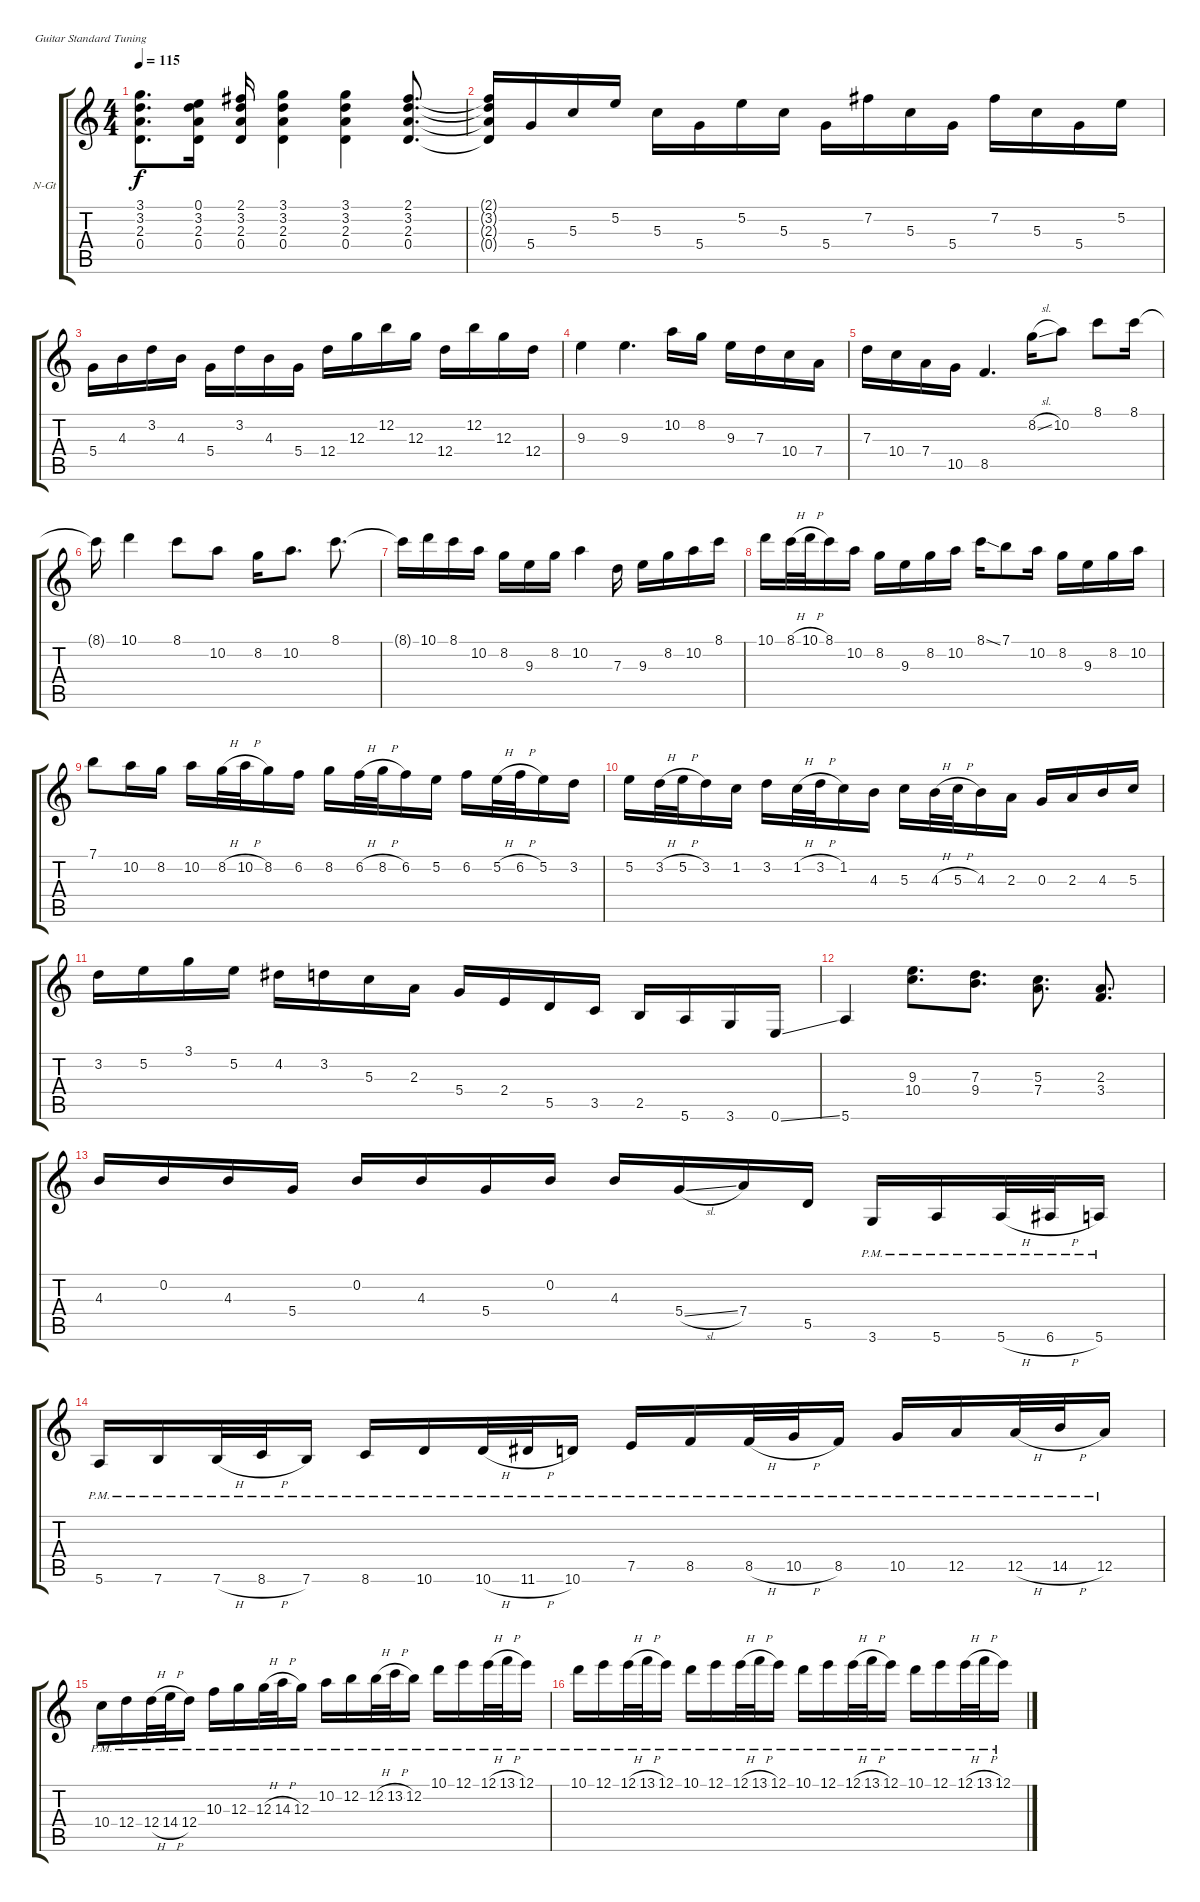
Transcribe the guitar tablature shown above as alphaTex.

\bracketExtendMode groupsimilarinstruments
\firstSystemTrackNameOrientation horizontal
\otherSystemsTrackNameOrientation horizontal
\track ("Rodrigo" "N-Gt") {instrument acousticguitarnylon}
\staff {score tabs}
\tuning (E4 B3 G3 D3 A2 E2)
\ts (4 4)
\tempo 115
\clef g2
\ks c
(3.1{t} 3.2{t} 2.3{t} 0.4{t}).8{d dy f} (0.1 3.2 2.3 0.4).16 (2.1 3.2 2.3 0.4).16 (3.1 3.2 2.3 0.4).4 (3.1 3.2 2.3 0.4).4 (2.1 3.2 2.3 0.4).8{d} |
(2.1{t} 3.2{t} 2.3{t} 0.4{t}).16 5.4.16 5.3.16 5.2.16 5.3.16 5.4.16 5.2.16 5.3.16 5.4.16 7.2.16 5.3.16 5.4.16 7.2.16 5.3.16 5.4.16 5.2.16 |
5.4.16 4.3.16 3.2.16 4.3.16 5.4.16 3.2.16 4.3.16 5.4.16 12.4.16 12.3.16 12.2.16 12.3.16 12.4.16 12.2.16 12.3.16 12.4.16 |
9.3.4 9.3.4{d} 10.2.16 8.2.16 9.3.16 7.3.16 10.4.16 7.4.16 |
7.3.16 10.4.16 7.4.16 10.5.16 8.5.4{d} 8.2{sl}.16 10.2.8 8.1.8 8.1.16 |
8.1{t}.16 10.1.4 8.1.8 10.2.8 8.2.16 10.2.8{d} 8.1.8{d} |
8.1{t}.16 10.1.16 8.1.16 10.2.16 8.2.16 9.3.16 8.2.16 10.2.4 7.3.16 9.3.16 8.2.16 10.2.16 8.1.16 |
10.1.16 8.1{h}.32 10.1{h}.32 8.1.16 10.2.16 8.2.16 9.3.16 8.2.16 10.2.16 8.1{ss}.16 7.1.8 10.2.16 8.2.16 9.3.16 8.2.16 10.2.16 |
7.1.8 10.2.16 8.2.16 10.2.16 8.2{h}.32 10.2{h}.32 8.2.16 6.2.16 8.2.16 6.2{h}.32 8.2{h}.32 6.2.16 5.2.16 6.2.16 5.2{h}.32 6.2{h}.32 5.2.16 3.2.16 |
5.2.16 3.2{h}.32 5.2{h}.32 3.2.16 1.2.16 3.2.16 1.2{h}.32 3.2{h}.32 1.2.16 4.3.16 5.3.16 4.3{h}.32 5.3{h}.32 4.3.16 2.3.16 0.3.16 2.3.16 4.3.16 5.3.16 |
3.2.16 5.2.16 3.1.16 5.2.16 4.2.16 3.2.16 5.3.16 2.3.16 5.4.16 2.4.16 5.5.16 3.5.16 2.5.16 5.6.16 3.6.16 0.6{ss}.16 |
5.6.4 (9.3 10.4).8{d} (7.3 9.4).8{d} (5.3 7.4).8{d} (2.3 3.4).8{d} |
4.3.16 0.2.16 4.3.16 5.4.16 0.2.16 4.3.16 5.4.16 0.2.16 4.3.16 5.4{sl}.16 7.4.16 5.5.16 3.6{pm}.16 5.6{pm}.16 5.6{h pm}.32 6.6{h pm}.32 5.6{pm}.16 |
5.6{pm}.16 7.6{pm}.16 7.6{h pm}.32 8.6{h pm}.32 7.6{pm}.16 8.6{pm}.16 10.6{pm}.16 10.6{h pm}.32 11.6{h pm}.32 10.6{pm}.16 7.5{pm}.16 8.5{pm}.16 8.5{h pm}.32 10.5{h pm}.32 8.5{pm}.16 10.5{pm}.16 12.5{pm}.16 12.5{h pm}.32 14.5{h pm}.32 12.5{pm}.16 |
10.4{pm}.16 12.4{pm}.16 12.4{h pm}.32 14.4{h pm}.32 12.4{pm}.16 10.3{pm}.16 12.3{pm}.16 12.3{h pm}.32 14.3{h pm}.32 12.3{pm}.16 10.2{pm}.16 12.2{pm}.16 12.2{h pm}.32 13.2{h pm}.32 12.2{pm}.16 10.1{pm}.16 12.1{pm}.16 12.1{h pm}.32 13.1{h pm}.32 12.1{pm}.16 |
10.1{pm}.16 12.1{pm}.16 12.1{h pm}.32 13.1{h pm}.32 12.1{pm}.16 10.1{pm}.16 12.1{pm}.16 12.1{h pm}.32 13.1{h pm}.32 12.1{pm}.16 10.1{pm}.16 12.1{pm}.16 12.1{h pm}.32 13.1{h pm}.32 12.1{pm}.16 10.1{pm}.16 12.1{pm}.16 12.1{h pm}.32 13.1{h pm}.32 12.1{pm}.16
